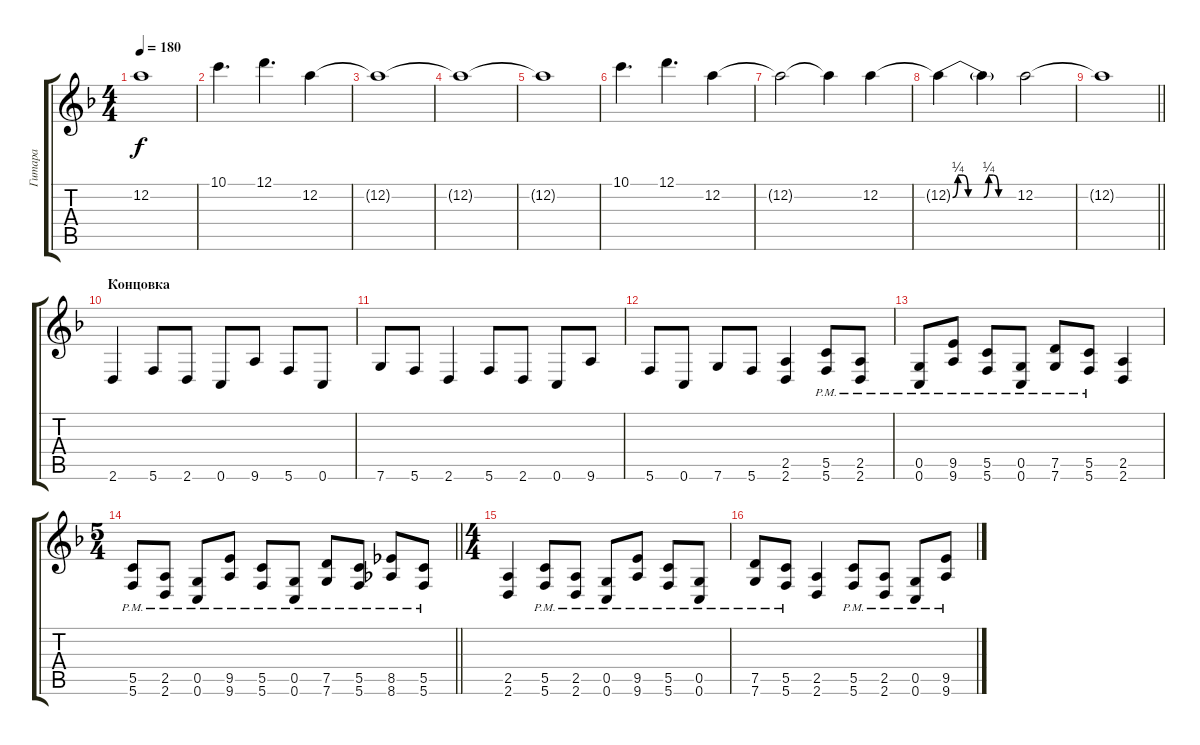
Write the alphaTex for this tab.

\track ("Гитара" "Гитара") {instrument distortionguitar}
\staff {score tabs}
\tuning (D4 A3 F3 C3 G2 C2) {hide}
\ts (4 4)
\tempo 180
\clef g2
\ks dminor
12.2{t}.1{dy f} |
10.1.4{d} 12.1.4{d} 12.2.4 |
12.2{t}.1 |
12.2{t}.1 |
12.2{t}.1 |
10.1.4{d} 12.1.4{d} 12.2.4 |
12.2{t}.2 12.2{t}.4 12.2.4 |
12.2{be (custom 0 0 10 1 20 1 30 0 60 0) t}.4 12.2{be (custom 0 0 10 1 20 1 30 0 60 0) t}.4 12.2.2 |
\barLineRight lightlight
12.2{t}.1 |
\section ("" "Концовка")
2.6.4 5.6.8 2.6.8 0.6.8 9.6.8 5.6.8 0.6.8 |
7.6.8 5.6.8 2.6.4 5.6.8 2.6.8 0.6.8 9.6.8 |
5.6.8 0.6.8 7.6.8 5.6.8 (2.5 2.6).4 (5.5{pm} 5.6{pm}).8 (2.5{pm} 2.6{pm}).8 |
(0.5{pm} 0.6{pm}).8 (9.5{pm} 9.6{pm}).8 (5.5{pm} 5.6{pm}).8 (0.5{pm} 0.6{pm}).8 (7.5{pm} 7.6{pm}).8 (5.5{pm} 5.6{pm}).8 (2.5 2.6).4 |
\ts (5 4)
\barLineRight lightlight
(5.5{pm} 5.6{pm}).8 (2.5{pm} 2.6{pm}).8 (0.5{pm} 0.6{pm}).8 (9.5{pm} 9.6{pm}).8 (5.5{pm} 5.6{pm}).8 (0.5{pm} 0.6{pm}).8 (7.5{pm} 7.6{pm}).8 (5.5{pm} 5.6{pm}).8 (8.5{pm} 8.6{pm}).8 (5.5{pm} 5.6{pm}).8 |
\ts (4 4)
(2.5 2.6).4 (5.5{pm} 5.6{pm}).8 (2.5{pm} 2.6{pm}).8 (0.5{pm} 0.6{pm}).8 (9.5{pm} 9.6{pm}).8 (5.5{pm} 5.6{pm}).8 (0.5{pm} 0.6{pm}).8 |
(7.5{pm} 7.6{pm}).8 (5.5{pm} 5.6{pm}).8 (2.5 2.6).4 (5.5{pm} 5.6{pm}).8 (2.5{pm} 2.6{pm}).8 (0.5{pm} 0.6{pm}).8 (9.5{pm} 9.6{pm}).8
